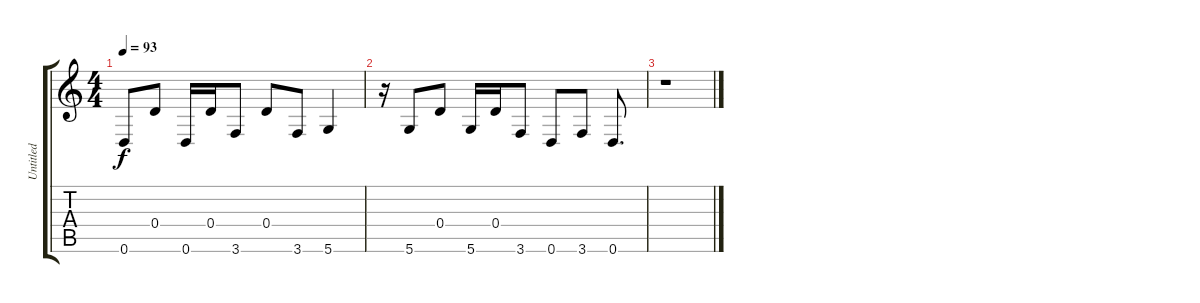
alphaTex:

\track ("Untitled" "Untitled") {instrument distortionguitar}
\staff {score tabs}
\tuning (E4 B3 G3 D3 A2 D2) {hide}
\ts (4 4)
\tempo 93
\clef g2
\ks c
0.6.8{dy f} 0.4.8 0.6.16 0.4.16 3.6.8 0.4.8 3.6.8 5.6.4 |
r.16 5.6.8 0.4.8 5.6.16 0.4.16 3.6.8 0.6.8 3.6.8 0.6.8{d} |
r.1
